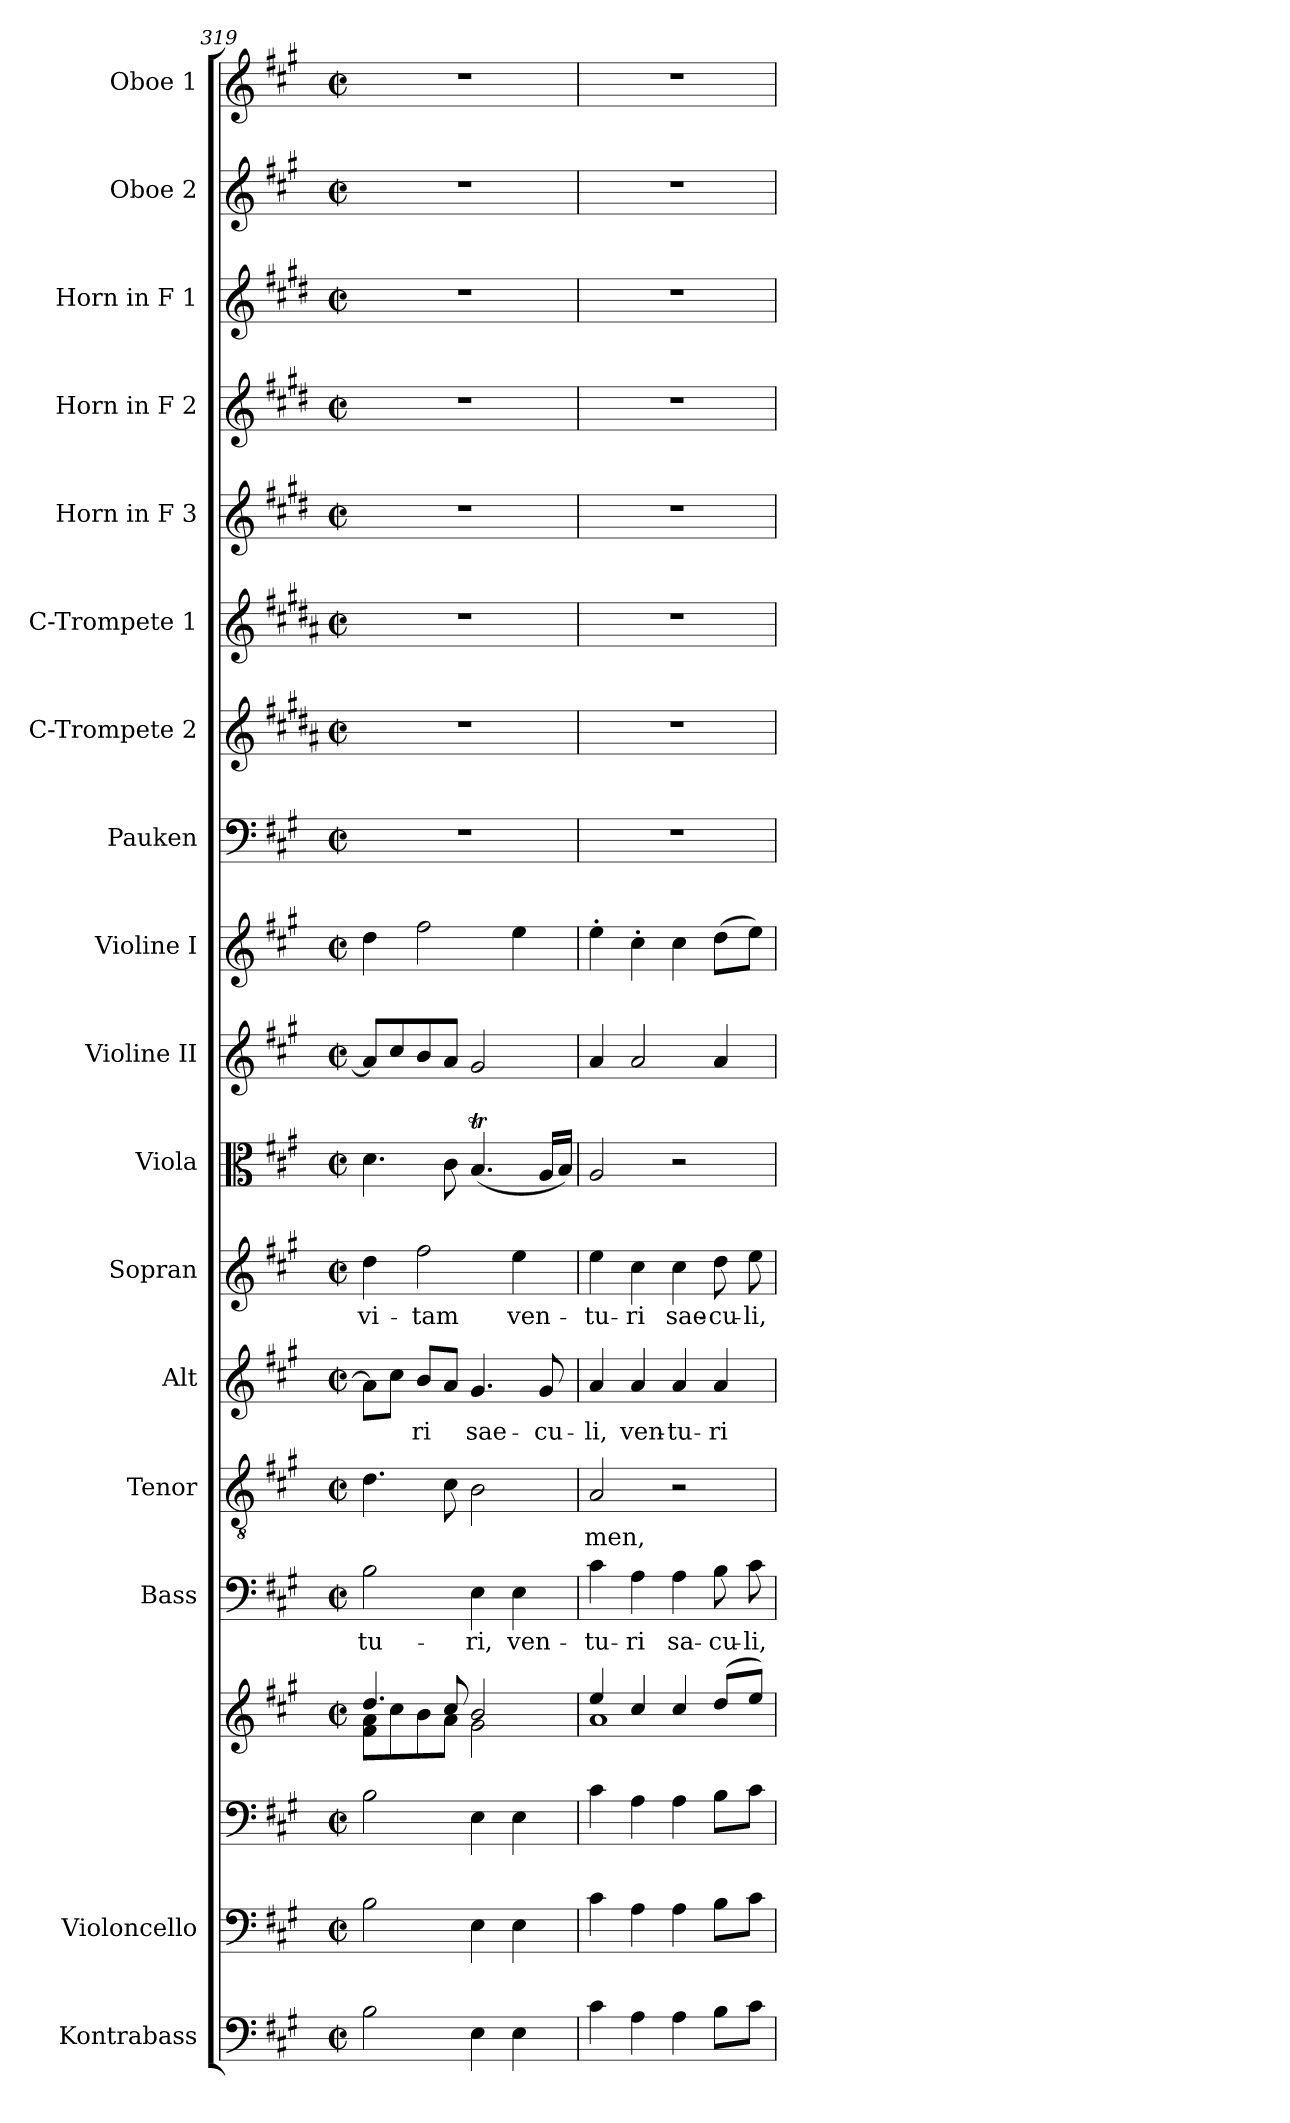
**kern	**kern	**kern	**kern	**kern	**text	**kern	**text	**kern	**text	**kern	**text	**kern	**kern	**kern	**kern	**kern	**kern	**kern	**kern	**kern	**kern	**kern
*part18	*part17	*part16	*part16	*part15	*part15	*part14	*part14	*part13	*part13	*part12	*part12	*part11	*part10	*part9	*part8	*part7	*part6	*part5	*part4	*part3	*part2	*part1
*staff19	*staff18	*staff17	*staff16	*staff15	*staff15	*staff14	*staff14	*staff13	*staff13	*staff12	*staff12	*staff11	*staff10	*staff9	*staff8	*staff7	*staff6	*staff5	*staff4	*staff3	*staff2	*staff1
*I"Kontrabass	*I"Violoncello	*	*	*I"Bass	*	*I"Tenor	*	*I"Alt	*	*I"Sopran	*	*I"Viola	*I"Violine II	*I"Violine I	*I"Pauken	*I"C-Trompete 2	*I"C-Trompete 1	*I"Horn in F 3	*I"Horn in F 2	*I"Horn in F 1	*I"Oboe 2	*I"Oboe 1
*I'Kb.	*I'Vc.	*	*	*I'B.	*	*I'T.	*	*I'A.	*	*I'S.	*	*I'Vla.	*I'Vl. II	*I'Vl. I	*I'Pk.	*I'C Trp. 2	*I'C Trp. 1	*	*	*	*I'Ob. 2	*I'Ob. 1
*clefF4	*clefF4	*clefF4	*clefG2	*clefF4	*	*clefGv2	*	*clefG2	*	*clefG2	*	*clefC3	*clefG2	*clefG2	*clefF4	*clefG2	*clefG2	*clefG2	*clefG2	*clefG2	*clefG2	*clefG2
*ITrd7c12	*	*	*	*	*	*	*	*	*	*	*	*	*	*	*	*ITrd1c2	*ITrd1c2	*ITrd4c7	*ITrd4c7	*ITrd4c7	*	*
*k[f#c#g#]	*k[f#c#g#]	*k[f#c#g#]	*k[f#c#g#]	*k[f#c#g#]	*	*k[f#c#g#]	*	*k[f#c#g#]	*	*k[f#c#g#]	*	*k[f#c#g#]	*k[f#c#g#]	*k[f#c#g#]	*k[f#c#g#]	*k[f#c#g#]	*k[f#c#g#]	*k[f#c#g#]	*k[f#c#g#]	*k[f#c#g#]	*k[f#c#g#]	*k[f#c#g#]
*A:	*A:	*A:	*A:	*A:	*	*A:	*	*A:	*	*A:	*	*A:	*A:	*A:	*A:	*A:	*A:	*A:	*A:	*A:	*A:	*A:
*M2/2	*M2/2	*M2/2	*M2/2	*M2/2	*	*M2/2	*	*M2/2	*	*M2/2	*	*M2/2	*M2/2	*M2/2	*M2/2	*M2/2	*M2/2	*M2/2	*M2/2	*M2/2	*M2/2	*M2/2
*met(c|)	*met(c|)	*met(c|)	*met(c|)	*met(c|)	*	*met(c|)	*	*met(c|)	*	*met(c|)	*	*met(c|)	*met(c|)	*met(c|)	*met(c|)	*met(c|)	*met(c|)	*met(c|)	*met(c|)	*met(c|)	*met(c|)	*met(c|)
=319	=319	=319	=319	=319	=319	=319	=319	=319	=319	=319	=319	=319	=319	=319	=319	=319	=319	=319	=319	=319	=319	=319
*	*	*	*^	*	*	*	*	*	*	*	*	*	*	*	*	*	*	*	*	*	*	*
!	!	!	!	!	!	!LO:LY:b	!	!	!	!	!	!LO:LY:b	!	!	!	!	!	!	!	!	!	!	!
2BB\	2B\	2B\	4.dd/	8f#\ 8a\L	2B\	-tu-	4.d\	.	8a\L]	.	4dd\	vi-	4.d\	8a/L]	4dd\	1r	1r	1r	1r	1r	1r	1r	1r
.	.	.	.	8cc#\	.	.	.	.	8cc#\J	.	.	.	.	8cc#/	.	.	.	.	.	.	.	.	.
!	!	!	!	!	!	!	!	!	!	!LO:LY:b	!	!LO:LY:b	!	!	!	!	!	!	!	!	!	!	!
.	.	.	.	8b\	.	.	.	.	8b/L	-ri	2ff#\	-tam	.	8b/	2ff#\	.	.	.	.	.	.	.	.
.	.	.	8cc#/	8a\J	.	.	8c#\	.	8a/J	.	.	.	8c#\	8a/J	.	.	.	.	.	.	.	.	.
!	!	!	!	!	!	!LO:LY:b	!	!	!	!LO:LY:b	!	!	!	!	!	!	!	!	!	!	!	!	!
4EE\	4E\	4E\	2b/	2g#\	4E\	-ri,	2B\	.	4.g#/	sae-	.	.	(<4.BT/	2g#/	.	.	.	.	.	.	.	.	.
!	!	!	!	!	!	!LO:LY:b	!	!	!	!	!	!LO:LY:b	!	!	!	!	!	!	!	!	!	!	!
4EE\	4E\	4E\	.	.	4E\	ven-	.	.	.	.	4ee\	ven-	.	.	4ee\	.	.	.	.	.	.	.	.
!	!	!	!	!	!	!	!	!	!	!LO:LY:b	!	!	!	!	!	!	!	!	!	!	!	!	!
.	.	.	.	.	.	.	.	.	8g#/	-cu-	.	.	16A/LL	.	.	.	.	.	.	.	.	.	.
.	.	.	.	.	.	.	.	.	.	.	.	.	16B/JJ)	.	.	.	.	.	.	.	.	.	.
=320	=320	=320	=320	=320	=320	=320	=320	=320	=320	=320	=320	=320	=320	=320	=320	=320	=320	=320	=320	=320	=320	=320	=320
!	!	!	!	!	!	!LO:LY:b	!	!LO:LY:b	!	!LO:LY:b	!	!LO:LY:b	!	!	!	!	!	!	!	!	!	!	!
4C#\	4c#\	4c#\	4ee/	1a	4c#\	-tu-	2A/	-men,	4a/	-li,	4ee\	-tu-	2A/	4a/	4ee'>\	1r	1r	1r	1r	1r	1r	1r	1r
!	!	!	!	!	!	!LO:LY:b	!	!	!	!LO:LY:b	!	!LO:LY:b	!	!	!	!	!	!	!	!	!	!	!
4AA\	4A\	4A\	4cc#/	.	4A\	-ri	.	.	4a/	ven-	4cc#\	-ri	.	2a/	4cc#'>\	.	.	.	.	.	.	.	.
!	!	!	!	!	!	!LO:LY:b	!	!	!	!LO:LY:b	!	!LO:LY:b	!	!	!	!	!	!	!	!	!	!	!
4AA\	4A\	4A\	4cc#/	.	4A\	sa-	2r	.	4a/	-tu-	4cc#\	sae-	2r	.	4cc#\	.	.	.	.	.	.	.	.
!	!	!	!	!	!	!LO:LY:b	!	!	!	!LO:LY:b	!	!LO:LY:b	!	!	!	!	!	!	!	!	!	!	!
8BB\L	8B\L	8B\L	(>8dd/L	.	8B\	-cu-	.	.	4a/	-ri	8dd\	-cu-	.	4a/	(>8dd\L	.	.	.	.	.	.	.	.
!	!	!	!	!	!	!LO:LY:b	!	!	!	!	!	!LO:LY:b	!	!	!	!	!	!	!	!	!	!	!
8C#\J	8c#\J	8c#\J	8ee/J)	.	8c#\	-li,	.	.	.	.	8ee\	-li,	.	.	8ee\J)	.	.	.	.	.	.	.	.
*	*	*	*v	*v	*	*	*	*	*	*	*	*	*	*	*	*	*	*	*	*	*	*	*
=	=	=	=	=	=	=	=	=	=	=	=	=	=	=	=	=	=	=	=	=	=	=
*-	*-	*-	*-	*-	*-	*-	*-	*-	*-	*-	*-	*-	*-	*-	*-	*-	*-	*-	*-	*-	*-	*-
